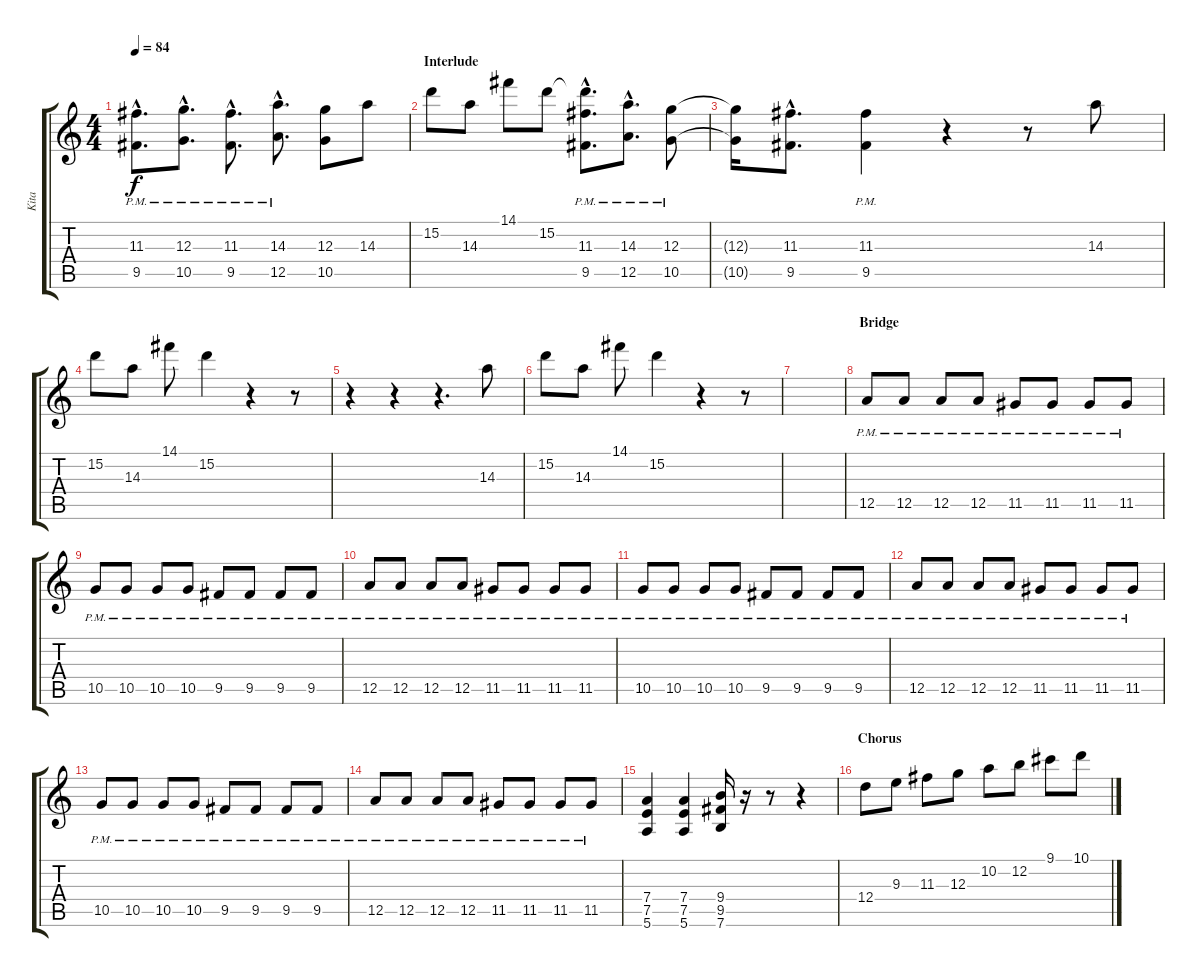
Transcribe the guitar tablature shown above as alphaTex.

\track ("Kita" "Kita") {instrument overdrivenguitar}
\staff {score tabs}
\tuning (E4 B3 G3 D3 A2 E2) {hide}
\ts (4 4)
\tempo 84
\clef g2
\ks c
(11.3{hac pm} 9.5{hac pm}).8{d dy f} (12.3{hac pm} 10.5{hac pm}).8{d} (11.3{hac pm} 9.5{hac pm}).8{d} (14.3{hac pm} 12.5{hac pm}).8{d} (12.3 10.5).8 14.3.8 |
\section ("" "Interlude")
15.2.8 14.3.8 14.1.8 15.2.8 (15.2{hac t} 11.3{hac pm} 9.5{hac pm}).8{d} (14.3{hac pm} 12.5{hac pm}).8{d} (12.3{pm} 10.5{pm}).8 |
(12.3{t} 10.5{t}).16 (11.3{hac} 9.5{hac}).8{d} (11.3{pm} 9.5{pm}).4 r.4 r.8 14.3.8 |
15.2.8 14.3.8 14.1.8 15.2.4 r.4 r.8 |
r.4 r.4 r.4{d} 14.3.8 |
15.2.8 14.3.8 14.1.8 15.2.4 r.4 r.8 |
|
\section ("" "Bridge")
12.5{pm}.8 12.5{pm}.8 12.5{pm}.8 12.5{pm}.8 11.5{pm}.8 11.5{pm}.8 11.5{pm}.8 11.5{pm}.8 |
10.5{pm}.8 10.5{pm}.8 10.5{pm}.8 10.5{pm}.8 9.5{pm}.8 9.5{pm}.8 9.5{pm}.8 9.5{pm}.8 |
12.5{pm}.8 12.5{pm}.8 12.5{pm}.8 12.5{pm}.8 11.5{pm}.8 11.5{pm}.8 11.5{pm}.8 11.5{pm}.8 |
10.5{pm}.8 10.5{pm}.8 10.5{pm}.8 10.5{pm}.8 9.5{pm}.8 9.5{pm}.8 9.5{pm}.8 9.5{pm}.8 |
12.5{pm}.8 12.5{pm}.8 12.5{pm}.8 12.5{pm}.8 11.5{pm}.8 11.5{pm}.8 11.5{pm}.8 11.5{pm}.8 |
10.5{pm}.8 10.5{pm}.8 10.5{pm}.8 10.5{pm}.8 9.5{pm}.8 9.5{pm}.8 9.5{pm}.8 9.5{pm}.8 |
12.5{pm}.8 12.5{pm}.8 12.5{pm}.8 12.5{pm}.8 11.5{pm}.8 11.5{pm}.8 11.5{pm}.8 11.5{pm}.8 |
(7.4 7.5 5.6).4 (7.4 7.5 5.6).4 (9.4 9.5 7.6).16 r.16 r.8 r.4 |
\section ("" "Chorus")
12.4.8 9.3.8 11.3.8 12.3.8 10.2.8 12.2.8 9.1.8 10.1.8
